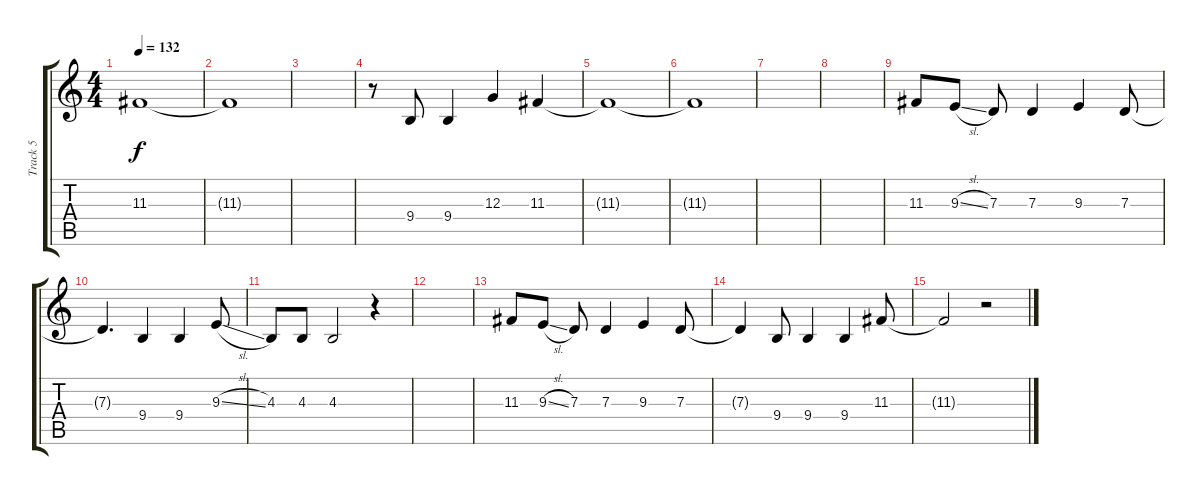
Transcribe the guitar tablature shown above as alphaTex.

\track ("Track 5" "Track 5") {instrument altosax}
\staff {score tabs}
\tuning (E4 B3 G3 D3 A2 E2) {hide}
\ts (4 4)
\tempo 132
\clef g2
\ks c
11.3{t}.1{dy f} |
11.3{t}.1 |
|
r.8 9.4.8 9.4.4 12.3.4 11.3.4 |
11.3{t}.1 |
11.3{t}.1 |
|
|
11.3.8 9.3{sl}.8 7.3.8 7.3.4 9.3.4 7.3.8 |
7.3{t}.4{d} 9.4.4 9.4.4 9.3{sl}.8 |
4.3.8 4.3.8 4.3.2 r.4 |
|
11.3.8 9.3{sl}.8 7.3.8 7.3.4 9.3.4 7.3.8 |
7.3{t}.4 9.4.8 9.4.4 9.4.4 11.3.8 |
11.3{t}.2 r.2
